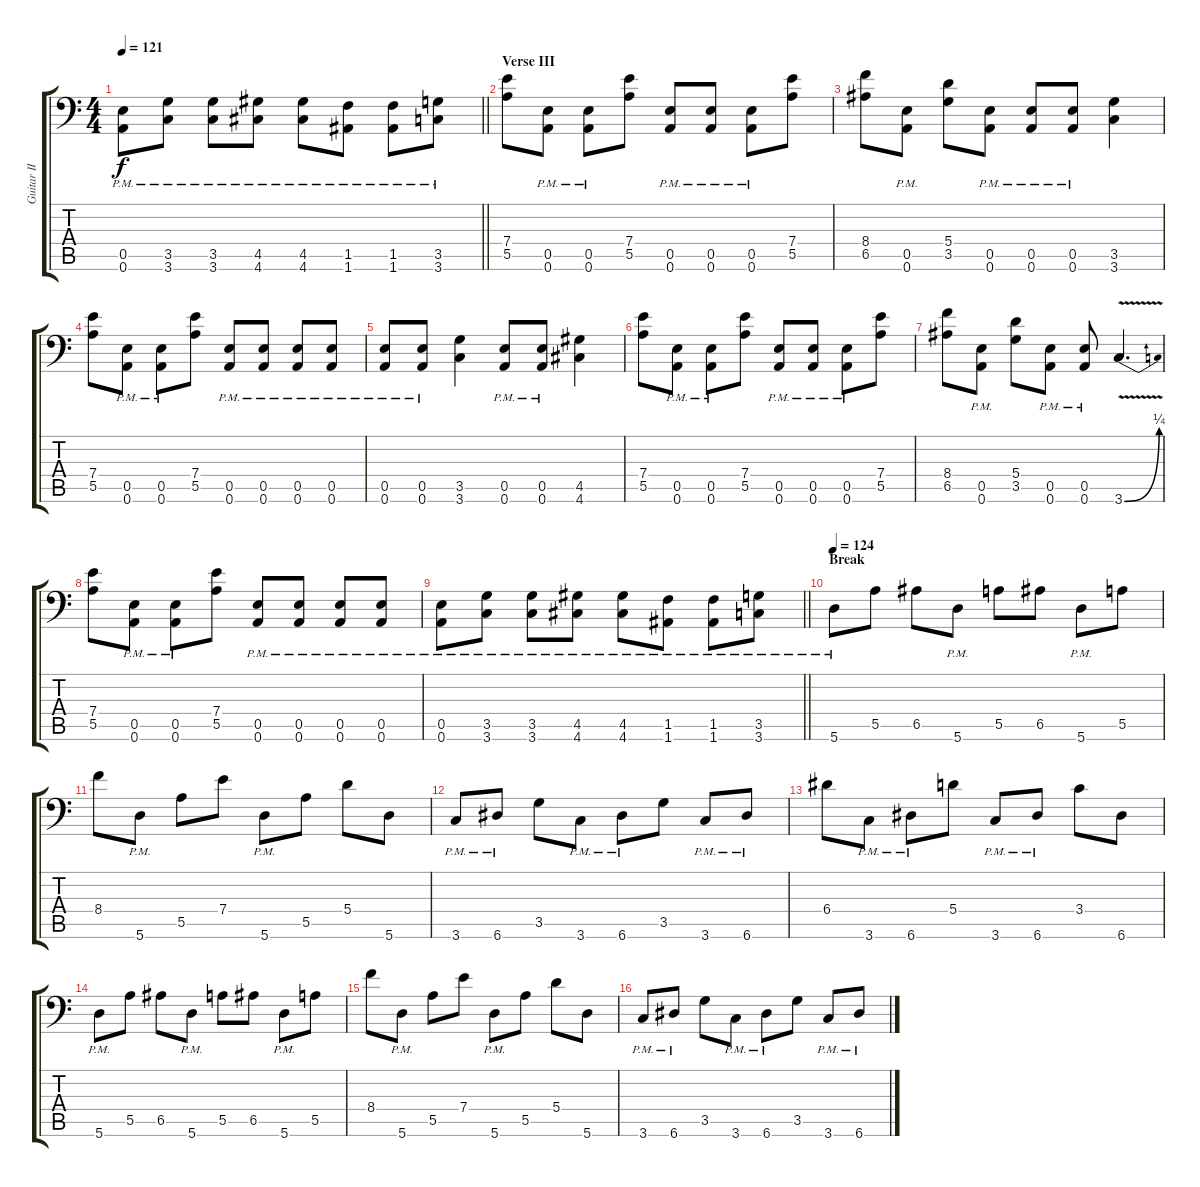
\track ("Guitar II" "Guitar II") {instrument distortionguitar}
\staff {score tabs}
\tuning (B3 Gb3 D3 A2 E2 A1) {hide}
\ts (4 4)
\tempo 121
\clef f4
\barLineRight lightlight
\ks c
(0.5{pm} 0.6{pm}).8{dy f} (3.5{pm} 3.6{pm}).8 (3.5{pm} 3.6{pm}).8 (4.5{pm} 4.6{pm}).8 (4.5{pm} 4.6{pm}).8 (1.5{pm} 1.6{pm}).8 (1.5{pm} 1.6{pm}).8 (3.5{pm} 3.6{pm}).8 |
\section ("" "Verse III")
(7.4 5.5).8 (0.5{pm} 0.6{pm}).8 (0.5{pm} 0.6{pm}).8 (7.4 5.5).8 (0.5{pm} 0.6{pm}).8 (0.5{pm} 0.6{pm}).8 (0.5{pm} 0.6{pm}).8 (7.4 5.5).8 |
(8.4 6.5).8 (0.5{pm} 0.6{pm}).8 (5.4 3.5).8 (0.5{pm} 0.6{pm}).8 (0.5{pm} 0.6{pm}).8 (0.5{pm} 0.6{pm}).8 (3.5 3.6).4 |
(7.4 5.5).8 (0.5{pm} 0.6{pm}).8 (0.5{pm} 0.6{pm}).8 (7.4 5.5).8 (0.5{pm} 0.6{pm}).8 (0.5{pm} 0.6{pm}).8 (0.5{pm} 0.6{pm}).8 (0.5{pm} 0.6{pm}).8 |
(0.5{pm} 0.6{pm}).8 (0.5{pm} 0.6{pm}).8 (3.5 3.6).4 (0.5{pm} 0.6{pm}).8 (0.5{pm} 0.6{pm}).8 (4.5 4.6).4 |
(7.4 5.5).8 (0.5{pm} 0.6{pm}).8 (0.5{pm} 0.6{pm}).8 (7.4 5.5).8 (0.5{pm} 0.6{pm}).8 (0.5{pm} 0.6{pm}).8 (0.5{pm} 0.6{pm}).8 (7.4 5.5).8 |
(8.4 6.5).8 (0.5{pm} 0.6{pm}).8 (5.4 3.5).8 (0.5{pm} 0.6{pm}).8 (0.5{pm} 0.6{pm}).8 3.6{be (bend 0 0 60 1) v}.4{d} |
(7.4 5.5).8 (0.5{pm} 0.6{pm}).8 (0.5{pm} 0.6{pm}).8 (7.4 5.5).8 (0.5{pm} 0.6{pm}).8 (0.5{pm} 0.6{pm}).8 (0.5{pm} 0.6{pm}).8 (0.5{pm} 0.6{pm}).8 |
\barLineRight lightlight
(0.5{pm} 0.6{pm}).8 (3.5{pm} 3.6{pm}).8 (3.5{pm} 3.6{pm}).8 (4.5{pm} 4.6{pm}).8 (4.5{pm} 4.6{pm}).8 (1.5{pm} 1.6{pm}).8 (1.5{pm} 1.6{pm}).8 (3.5{pm} 3.6{pm}).8 |
\section ("" "Break")
\tempo 124
5.6{pm}.8 5.5.8 6.5.8 5.6{pm}.8 5.5.8 6.5.8 5.6{pm}.8 5.5.8 |
8.4.8 5.6{pm}.8 5.5.8 7.4.8 5.6{pm}.8 5.5.8 5.4.8 5.6.8 |
3.6{pm}.8 6.6{pm}.8 3.5.8 3.6{pm}.8 6.6{pm}.8 3.5.8 3.6{pm}.8 6.6{pm}.8 |
6.4.8 3.6{pm}.8 6.6{pm}.8 5.4.8 3.6{pm}.8 6.6{pm}.8 3.4.8 6.6.8 |
5.6{pm}.8 5.5.8 6.5.8 5.6{pm}.8 5.5.8 6.5.8 5.6{pm}.8 5.5.8 |
8.4.8 5.6{pm}.8 5.5.8 7.4.8 5.6{pm}.8 5.5.8 5.4.8 5.6.8 |
3.6{pm}.8 6.6{pm}.8 3.5.8 3.6{pm}.8 6.6{pm}.8 3.5.8 3.6{pm}.8 6.6{pm}.8
